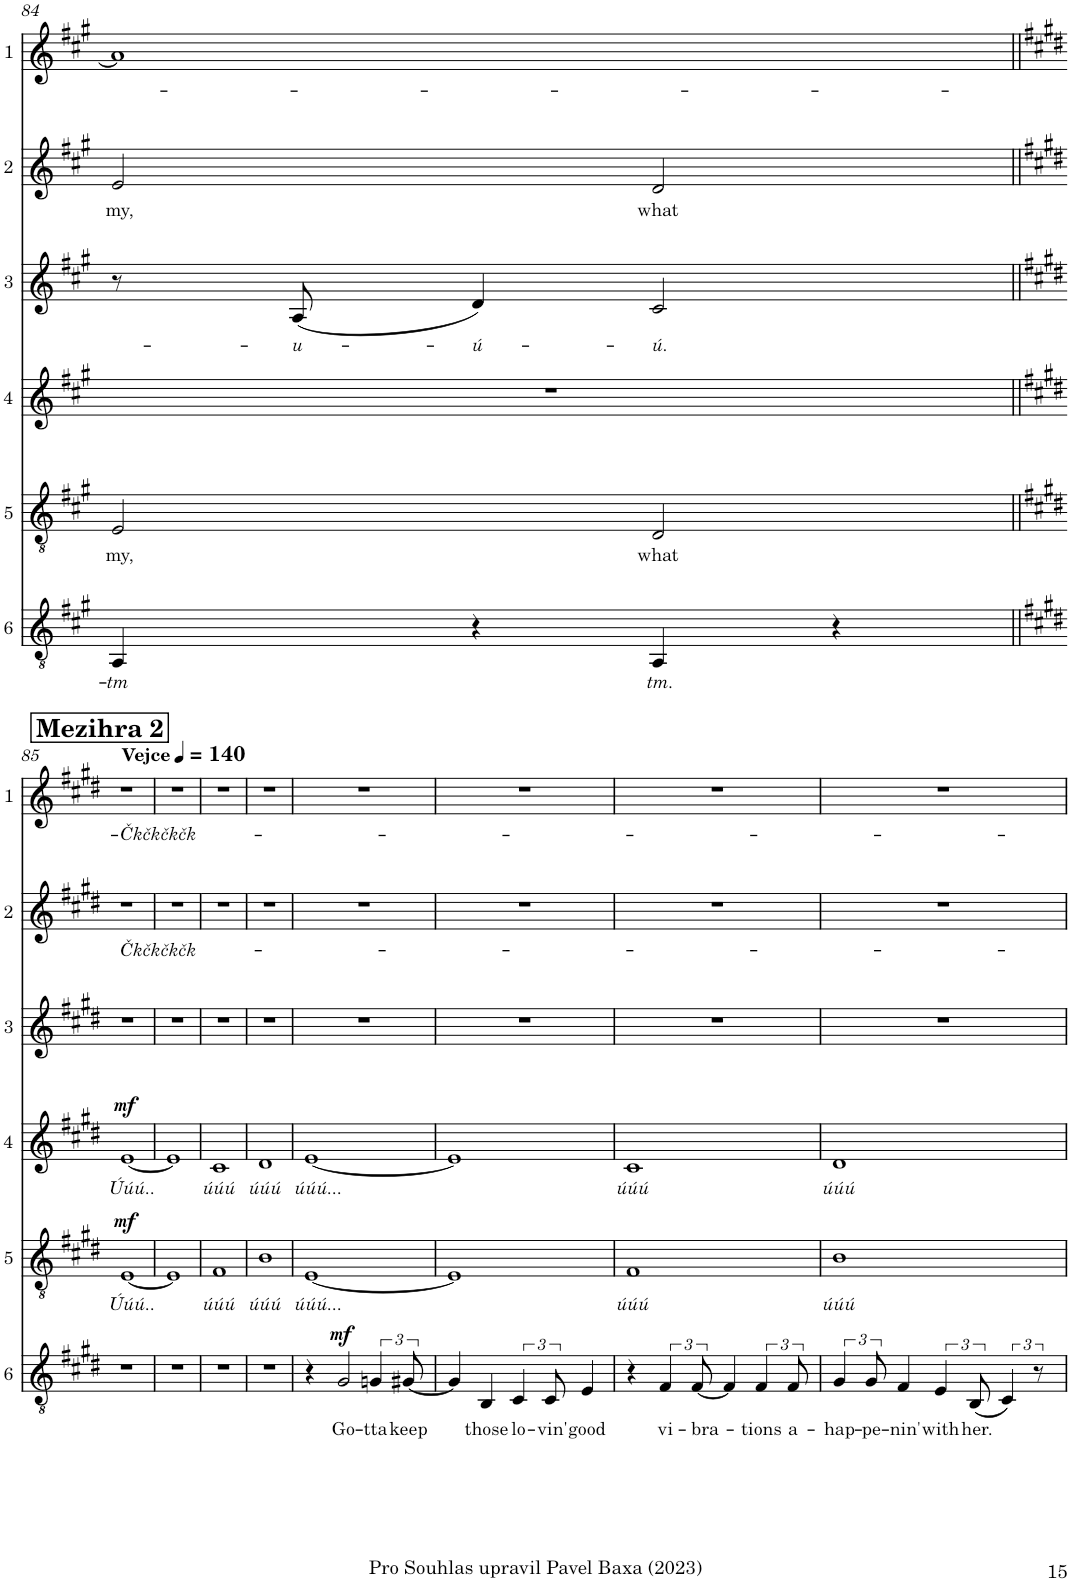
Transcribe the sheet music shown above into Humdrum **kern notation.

**kern	**text	**dynam	**kern	**text	**dynam	**kern	**text	**dynam	**kern	**text	**kern	**text	**kern	**text
*part6	*part6	*part6	*part5	*part5	*part5	*part4	*part4	*part4	*part3	*part3	*part2	*part2	*part1	*part1
*staff6	*staff6	*staff6	*staff5	*staff5	*staff5	*staff4	*staff4	*staff4	*staff3	*staff3	*staff2	*staff2	*staff1	*staff1
*I"Hlas 6	*	*	*I"Hlas 5	*	*	*I"Hlas 4	*	*	*I"Hlas 3	*	*I"Hlas 2	*	*I"Hlas 1	*
!!LO:PB:g=z
*clefGv2	*	*	*clefGv2	*	*	*clefG2	*	*	*clefG2	*	*clefG2	*	*clefG2	*
*k[f#c#g#]	*	*	*k[f#c#g#]	*	*	*k[f#c#g#]	*	*	*k[f#c#g#]	*	*k[f#c#g#]	*	*k[f#c#g#]	*
*M4/4	*	*	*M4/4	*	*	*M4/4	*	*	*M4/4	*	*M4/4	*	*M4/4	*
=84	=84	=84	=84	=84	=84	=84	=84	=84	=84	=84	=84	=84	=84	=84
!	!LO:LY:b	!	!	!LO:LY:b	!	!	!	!	!	!	!	!LO:LY:b	!	!
4AA/	tm	.	2E/	my,	.	1r	.	.	8r	.	2e/	my,	1a]	.
!	!	!	!	!	!	!	!	!	!	!LO:LY:b	!	!	!	!
.	.	.	.	.	.	.	.	.	(8A/	u-	.	.	.	.
!	!	!	!	!	!	!	!	!	!	!LO:LY:b	!	!	!	!
4r	.	.	.	.	.	.	.	.	4d/)	-ú-	.	.	.	.
!	!LO:LY:b	!	!	!LO:LY:b	!	!	!	!	!	!LO:LY:b	!	!LO:LY:b	!	!
4AA/	tm.	.	2D/	what	.	.	.	.	2c#/	-ú.	2d/	what	.	.
4r	.	.	.	.	.	.	.	.	.	.	.	.	.	.
!!LO:LB:g=z
=85||	=85||	=85||	=85||	=85||	=85||	=85||	=85||	=85||	=85||	=85||	=85||	=85||	=85||	=85||
!!LO:REH:place=s1:a:B:cj:fs=14:t=Mezihra 2
*k[f#c#g#d#]	*	*	*k[f#c#g#d#]	*	*	*k[f#c#g#d#]	*	*	*k[f#c#g#d#]	*	*k[f#c#g#d#]	*	*k[f#c#g#d#]	*
*	*	*	*	*	*	*	*	*	*	*	*	*	*MM140	*
!	!	!	!	!	!	!	!	!	!	!	!	!	!LO:TX:a:B:t=Vejce	!
!	!	!	!	!LO:LY:b	!LO:DY:a	!	!LO:LY:b	!LO:DY:a	!	!	!	!LO:LY:b	!	!LO:LY:b
1r	.	.	[1E	Úúú..	mf	[1e	Úúú..	mf	1r	.	1r	Čkčkčkčk-	1r	Čkčkčkčk-
=86	=86	=86	=86	=86	=86	=86	=86	=86	=86	=86	=86	=86	=86	=86
1r	.	.	1E]	.	.	1e]	.	.	1r	.	1r	.	1r	.
=87	=87	=87	=87	=87	=87	=87	=87	=87	=87	=87	=87	=87	=87	=87
!	!	!	!	!LO:LY:b	!	!	!LO:LY:b	!	!	!	!	!	!	!
1r	.	.	1F#	úúú	.	1c#	úúú	.	1r	.	1r	.	1r	.
=88	=88	=88	=88	=88	=88	=88	=88	=88	=88	=88	=88	=88	=88	=88
!	!	!	!	!LO:LY:b	!	!	!LO:LY:b	!	!	!	!	!	!	!
1r	.	.	1B	úúú	.	1d#	úúú	.	1r	.	1r	.	1r	.
=89	=89	=89	=89	=89	=89	=89	=89	=89	=89	=89	=89	=89	=89	=89
!	!	!	!	!LO:LY:b	!	!	!LO:LY:b	!	!	!	!	!	!	!
4r	.	.	[1E	úúú...	.	[1e	úúú...	.	1r	.	1r	.	1r	.
!	!LO:LY:b	!LO:DY:a	!	!	!	!	!	!	!	!	!	!	!	!
2G#/	Go-	mf	.	.	.	.	.	.	.	.	.	.	.	.
!	!LO:LY:b	!	!	!	!	!	!	!	!	!	!	!	!	!
6Gn/	-tta	.	.	.	.	.	.	.	.	.	.	.	.	.
!	!LO:LY:b	!	!	!	!	!	!	!	!	!	!	!	!	!
[12G#X/	keep	.	.	.	.	.	.	.	.	.	.	.	.	.
=90	=90	=90	=90	=90	=90	=90	=90	=90	=90	=90	=90	=90	=90	=90
4G#/]	.	.	1E]	.	.	1e]	.	.	1r	.	1r	.	1r	.
!	!LO:LY:b	!	!	!	!	!	!	!	!	!	!	!	!	!
4BB/	those	.	.	.	.	.	.	.	.	.	.	.	.	.
!	!LO:LY:b	!	!	!	!	!	!	!	!	!	!	!	!	!
6C#/	lo-	.	.	.	.	.	.	.	.	.	.	.	.	.
!	!LO:LY:b	!	!	!	!	!	!	!	!	!	!	!	!	!
12C#/	-vin'	.	.	.	.	.	.	.	.	.	.	.	.	.
!	!LO:LY:b	!	!	!	!	!	!	!	!	!	!	!	!	!
4E/	good	.	.	.	.	.	.	.	.	.	.	.	.	.
=91	=91	=91	=91	=91	=91	=91	=91	=91	=91	=91	=91	=91	=91	=91
!	!	!	!	!LO:LY:b	!	!	!LO:LY:b	!	!	!	!	!	!	!
4r	.	.	1F#	úúú	.	1c#	úúú	.	1r	.	1r	.	1r	.
!	!LO:LY:b	!	!	!	!	!	!	!	!	!	!	!	!	!
6F#/	vi-	.	.	.	.	.	.	.	.	.	.	.	.	.
!	!LO:LY:b	!	!	!	!	!	!	!	!	!	!	!	!	!
[12F#/	-bra-	.	.	.	.	.	.	.	.	.	.	.	.	.
4F#/]	.	.	.	.	.	.	.	.	.	.	.	.	.	.
!	!LO:LY:b	!	!	!	!	!	!	!	!	!	!	!	!	!
6F#/	-tions	.	.	.	.	.	.	.	.	.	.	.	.	.
!	!LO:LY:b	!	!	!	!	!	!	!	!	!	!	!	!	!
12F#/	a-	.	.	.	.	.	.	.	.	.	.	.	.	.
=92	=92	=92	=92	=92	=92	=92	=92	=92	=92	=92	=92	=92	=92	=92
!	!LO:LY:b	!	!	!LO:LY:b	!	!	!LO:LY:b	!	!	!	!	!	!	!
6G#/	-hap-	.	1B	úúú	.	1d#	úúú	.	1r	.	1r	.	1r	.
!	!LO:LY:b	!	!	!	!	!	!	!	!	!	!	!	!	!
12G#/	-pe-	.	.	.	.	.	.	.	.	.	.	.	.	.
!	!LO:LY:b	!	!	!	!	!	!	!	!	!	!	!	!	!
4F#/	-nin'	.	.	.	.	.	.	.	.	.	.	.	.	.
!	!LO:LY:b	!	!	!	!	!	!	!	!	!	!	!	!	!
6E/	with	.	.	.	.	.	.	.	.	.	.	.	.	.
!	!LO:LY:b	!	!	!	!	!	!	!	!	!	!	!	!	!
(12BB/	her.	.	.	.	.	.	.	.	.	.	.	.	.	.
6C#/)	.	.	.	.	.	.	.	.	.	.	.	.	.	.
12r	.	.	.	.	.	.	.	.	.	.	.	.	.	.
=	=	=	=	=	=	=	=	=	=	=	=	=	=	=
*-	*-	*-	*-	*-	*-	*-	*-	*-	*-	*-	*-	*-	*-	*-
